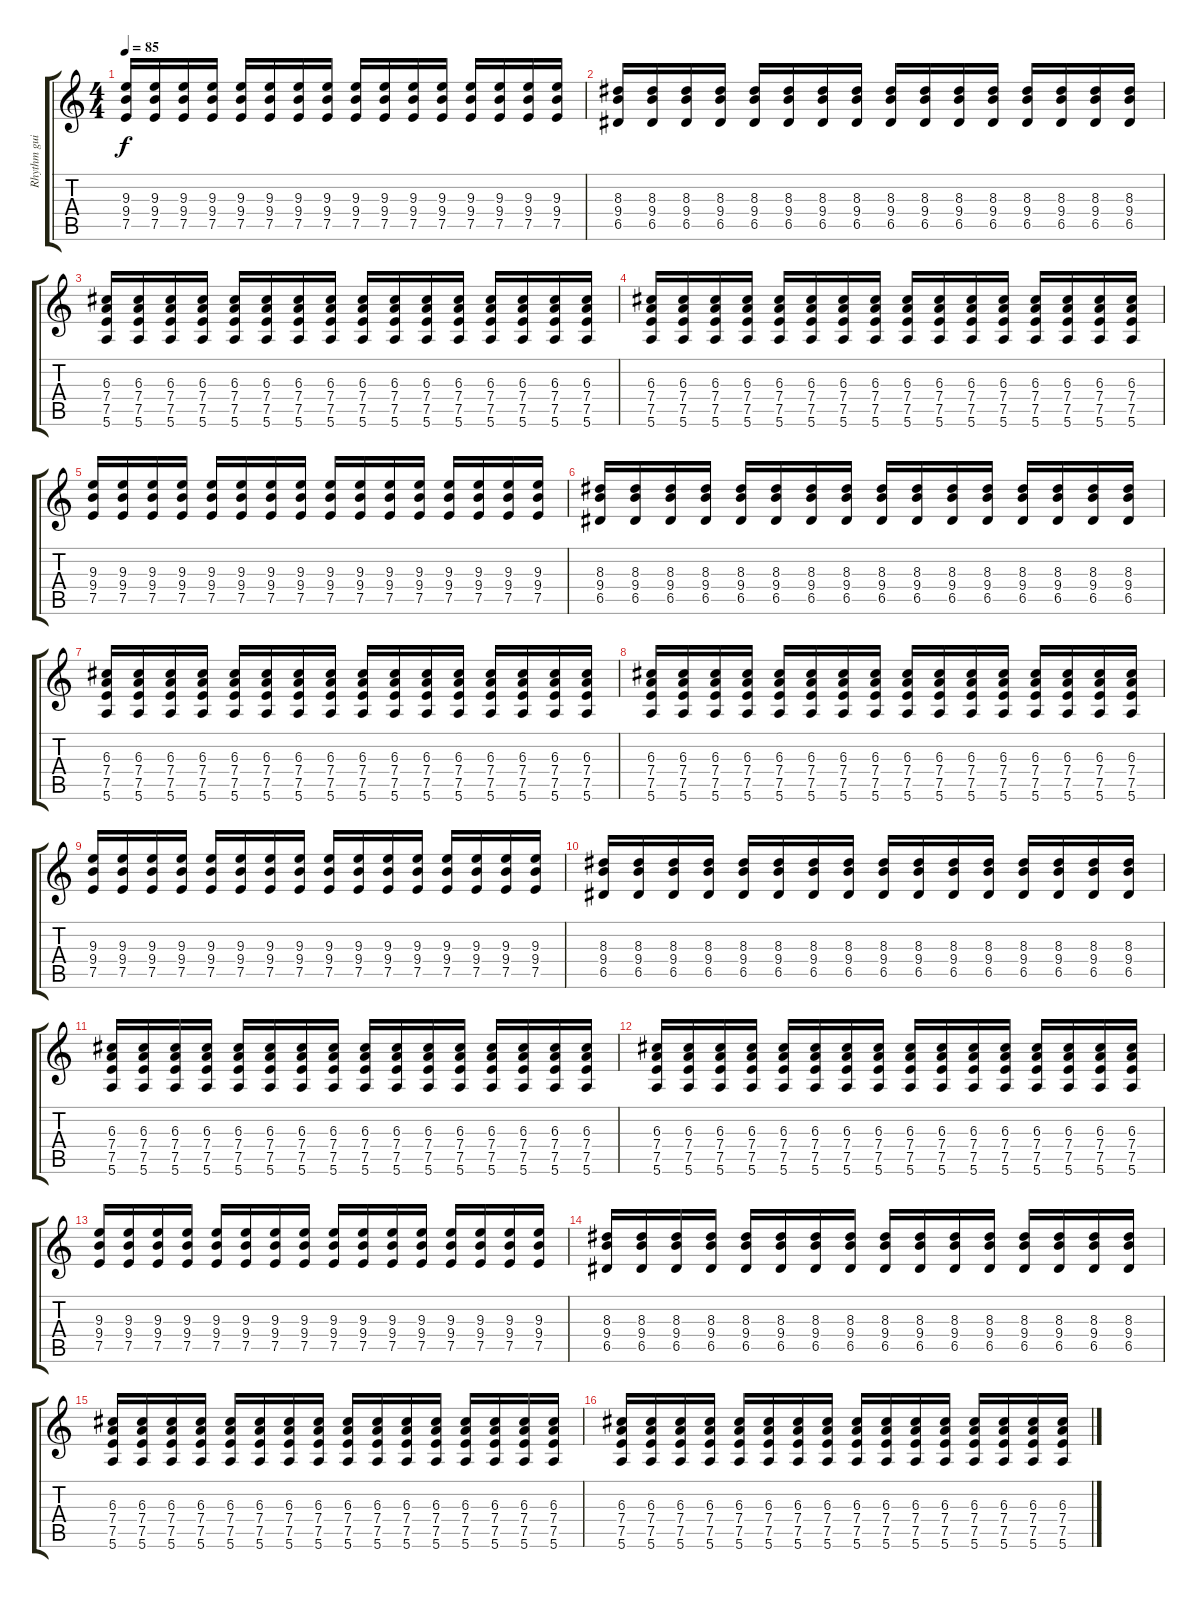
\track ("Rhythm guitar" "Rhythm gui") {instrument distortionguitar}
\staff {score tabs}
\tuning (E4 B3 G3 D3 A2 E2) {hide}
\ts (4 4)
\tempo 85
\clef g2
\ks c
(9.3 9.4 7.5).16{dy f} (9.3 9.4 7.5).16 (9.3 9.4 7.5).16 (9.3 9.4 7.5).16 (9.3 9.4 7.5).16 (9.3 9.4 7.5).16 (9.3 9.4 7.5).16 (9.3 9.4 7.5).16 (9.3 9.4 7.5).16 (9.3 9.4 7.5).16 (9.3 9.4 7.5).16 (9.3 9.4 7.5).16 (9.3 9.4 7.5).16 (9.3 9.4 7.5).16 (9.3 9.4 7.5).16 (9.3 9.4 7.5).16 |
(8.3 9.4 6.5).16 (8.3 9.4 6.5).16 (8.3 9.4 6.5).16 (8.3 9.4 6.5).16 (8.3 9.4 6.5).16 (8.3 9.4 6.5).16 (8.3 9.4 6.5).16 (8.3 9.4 6.5).16 (8.3 9.4 6.5).16 (8.3 9.4 6.5).16 (8.3 9.4 6.5).16 (8.3 9.4 6.5).16 (8.3 9.4 6.5).16 (8.3 9.4 6.5).16 (8.3 9.4 6.5).16 (8.3 9.4 6.5).16 |
(6.3 7.4 7.5 5.6).16 (6.3 7.4 7.5 5.6).16 (6.3 7.4 7.5 5.6).16 (6.3 7.4 7.5 5.6).16 (6.3 7.4 7.5 5.6).16 (6.3 7.4 7.5 5.6).16 (6.3 7.4 7.5 5.6).16 (6.3 7.4 7.5 5.6).16 (6.3 7.4 7.5 5.6).16 (6.3 7.4 7.5 5.6).16 (6.3 7.4 7.5 5.6).16 (6.3 7.4 7.5 5.6).16 (6.3 7.4 7.5 5.6).16 (6.3 7.4 7.5 5.6).16 (6.3 7.4 7.5 5.6).16 (6.3 7.4 7.5 5.6).16 |
(6.3 7.4 7.5 5.6).16 (6.3 7.4 7.5 5.6).16 (6.3 7.4 7.5 5.6).16 (6.3 7.4 7.5 5.6).16 (6.3 7.4 7.5 5.6).16 (6.3 7.4 7.5 5.6).16 (6.3 7.4 7.5 5.6).16 (6.3 7.4 7.5 5.6).16 (6.3 7.4 7.5 5.6).16 (6.3 7.4 7.5 5.6).16 (6.3 7.4 7.5 5.6).16 (6.3 7.4 7.5 5.6).16 (6.3 7.4 7.5 5.6).16 (6.3 7.4 7.5 5.6).16 (6.3 7.4 7.5 5.6).16 (6.3 7.4 7.5 5.6).16 |
(9.3 9.4 7.5).16 (9.3 9.4 7.5).16 (9.3 9.4 7.5).16 (9.3 9.4 7.5).16 (9.3 9.4 7.5).16 (9.3 9.4 7.5).16 (9.3 9.4 7.5).16 (9.3 9.4 7.5).16 (9.3 9.4 7.5).16 (9.3 9.4 7.5).16 (9.3 9.4 7.5).16 (9.3 9.4 7.5).16 (9.3 9.4 7.5).16 (9.3 9.4 7.5).16 (9.3 9.4 7.5).16 (9.3 9.4 7.5).16 |
(8.3 9.4 6.5).16 (8.3 9.4 6.5).16 (8.3 9.4 6.5).16 (8.3 9.4 6.5).16 (8.3 9.4 6.5).16 (8.3 9.4 6.5).16 (8.3 9.4 6.5).16 (8.3 9.4 6.5).16 (8.3 9.4 6.5).16 (8.3 9.4 6.5).16 (8.3 9.4 6.5).16 (8.3 9.4 6.5).16 (8.3 9.4 6.5).16 (8.3 9.4 6.5).16 (8.3 9.4 6.5).16 (8.3 9.4 6.5).16 |
(6.3 7.4 7.5 5.6).16 (6.3 7.4 7.5 5.6).16 (6.3 7.4 7.5 5.6).16 (6.3 7.4 7.5 5.6).16 (6.3 7.4 7.5 5.6).16 (6.3 7.4 7.5 5.6).16 (6.3 7.4 7.5 5.6).16 (6.3 7.4 7.5 5.6).16 (6.3 7.4 7.5 5.6).16 (6.3 7.4 7.5 5.6).16 (6.3 7.4 7.5 5.6).16 (6.3 7.4 7.5 5.6).16 (6.3 7.4 7.5 5.6).16 (6.3 7.4 7.5 5.6).16 (6.3 7.4 7.5 5.6).16 (6.3 7.4 7.5 5.6).16 |
(6.3 7.4 7.5 5.6).16 (6.3 7.4 7.5 5.6).16 (6.3 7.4 7.5 5.6).16 (6.3 7.4 7.5 5.6).16 (6.3 7.4 7.5 5.6).16 (6.3 7.4 7.5 5.6).16 (6.3 7.4 7.5 5.6).16 (6.3 7.4 7.5 5.6).16 (6.3 7.4 7.5 5.6).16 (6.3 7.4 7.5 5.6).16 (6.3 7.4 7.5 5.6).16 (6.3 7.4 7.5 5.6).16 (6.3 7.4 7.5 5.6).16 (6.3 7.4 7.5 5.6).16 (6.3 7.4 7.5 5.6).16 (6.3 7.4 7.5 5.6).16 |
(9.3 9.4 7.5).16 (9.3 9.4 7.5).16 (9.3 9.4 7.5).16 (9.3 9.4 7.5).16 (9.3 9.4 7.5).16 (9.3 9.4 7.5).16 (9.3 9.4 7.5).16 (9.3 9.4 7.5).16 (9.3 9.4 7.5).16 (9.3 9.4 7.5).16 (9.3 9.4 7.5).16 (9.3 9.4 7.5).16 (9.3 9.4 7.5).16 (9.3 9.4 7.5).16 (9.3 9.4 7.5).16 (9.3 9.4 7.5).16 |
(8.3 9.4 6.5).16 (8.3 9.4 6.5).16 (8.3 9.4 6.5).16 (8.3 9.4 6.5).16 (8.3 9.4 6.5).16 (8.3 9.4 6.5).16 (8.3 9.4 6.5).16 (8.3 9.4 6.5).16 (8.3 9.4 6.5).16 (8.3 9.4 6.5).16 (8.3 9.4 6.5).16 (8.3 9.4 6.5).16 (8.3 9.4 6.5).16 (8.3 9.4 6.5).16 (8.3 9.4 6.5).16 (8.3 9.4 6.5).16 |
(6.3 7.4 7.5 5.6).16 (6.3 7.4 7.5 5.6).16 (6.3 7.4 7.5 5.6).16 (6.3 7.4 7.5 5.6).16 (6.3 7.4 7.5 5.6).16 (6.3 7.4 7.5 5.6).16 (6.3 7.4 7.5 5.6).16 (6.3 7.4 7.5 5.6).16 (6.3 7.4 7.5 5.6).16 (6.3 7.4 7.5 5.6).16 (6.3 7.4 7.5 5.6).16 (6.3 7.4 7.5 5.6).16 (6.3 7.4 7.5 5.6).16 (6.3 7.4 7.5 5.6).16 (6.3 7.4 7.5 5.6).16 (6.3 7.4 7.5 5.6).16 |
(6.3 7.4 7.5 5.6).16 (6.3 7.4 7.5 5.6).16 (6.3 7.4 7.5 5.6).16 (6.3 7.4 7.5 5.6).16 (6.3 7.4 7.5 5.6).16 (6.3 7.4 7.5 5.6).16 (6.3 7.4 7.5 5.6).16 (6.3 7.4 7.5 5.6).16 (6.3 7.4 7.5 5.6).16 (6.3 7.4 7.5 5.6).16 (6.3 7.4 7.5 5.6).16 (6.3 7.4 7.5 5.6).16 (6.3 7.4 7.5 5.6).16 (6.3 7.4 7.5 5.6).16 (6.3 7.4 7.5 5.6).16 (6.3 7.4 7.5 5.6).16 |
(9.3 9.4 7.5).16 (9.3 9.4 7.5).16 (9.3 9.4 7.5).16 (9.3 9.4 7.5).16 (9.3 9.4 7.5).16 (9.3 9.4 7.5).16 (9.3 9.4 7.5).16 (9.3 9.4 7.5).16 (9.3 9.4 7.5).16 (9.3 9.4 7.5).16 (9.3 9.4 7.5).16 (9.3 9.4 7.5).16 (9.3 9.4 7.5).16 (9.3 9.4 7.5).16 (9.3 9.4 7.5).16 (9.3 9.4 7.5).16 |
(8.3 9.4 6.5).16 (8.3 9.4 6.5).16 (8.3 9.4 6.5).16 (8.3 9.4 6.5).16 (8.3 9.4 6.5).16 (8.3 9.4 6.5).16 (8.3 9.4 6.5).16 (8.3 9.4 6.5).16 (8.3 9.4 6.5).16 (8.3 9.4 6.5).16 (8.3 9.4 6.5).16 (8.3 9.4 6.5).16 (8.3 9.4 6.5).16 (8.3 9.4 6.5).16 (8.3 9.4 6.5).16 (8.3 9.4 6.5).16 |
(6.3 7.4 7.5 5.6).16 (6.3 7.4 7.5 5.6).16 (6.3 7.4 7.5 5.6).16 (6.3 7.4 7.5 5.6).16 (6.3 7.4 7.5 5.6).16 (6.3 7.4 7.5 5.6).16 (6.3 7.4 7.5 5.6).16 (6.3 7.4 7.5 5.6).16 (6.3 7.4 7.5 5.6).16 (6.3 7.4 7.5 5.6).16 (6.3 7.4 7.5 5.6).16 (6.3 7.4 7.5 5.6).16 (6.3 7.4 7.5 5.6).16 (6.3 7.4 7.5 5.6).16 (6.3 7.4 7.5 5.6).16 (6.3 7.4 7.5 5.6).16 |
(6.3 7.4 7.5 5.6).16 (6.3 7.4 7.5 5.6).16 (6.3 7.4 7.5 5.6).16 (6.3 7.4 7.5 5.6).16 (6.3 7.4 7.5 5.6).16 (6.3 7.4 7.5 5.6).16 (6.3 7.4 7.5 5.6).16 (6.3 7.4 7.5 5.6).16 (6.3 7.4 7.5 5.6).16 (6.3 7.4 7.5 5.6).16 (6.3 7.4 7.5 5.6).16 (6.3 7.4 7.5 5.6).16 (6.3 7.4 7.5 5.6).16 (6.3 7.4 7.5 5.6).16 (6.3 7.4 7.5 5.6).16 (6.3 7.4 7.5 5.6).16
